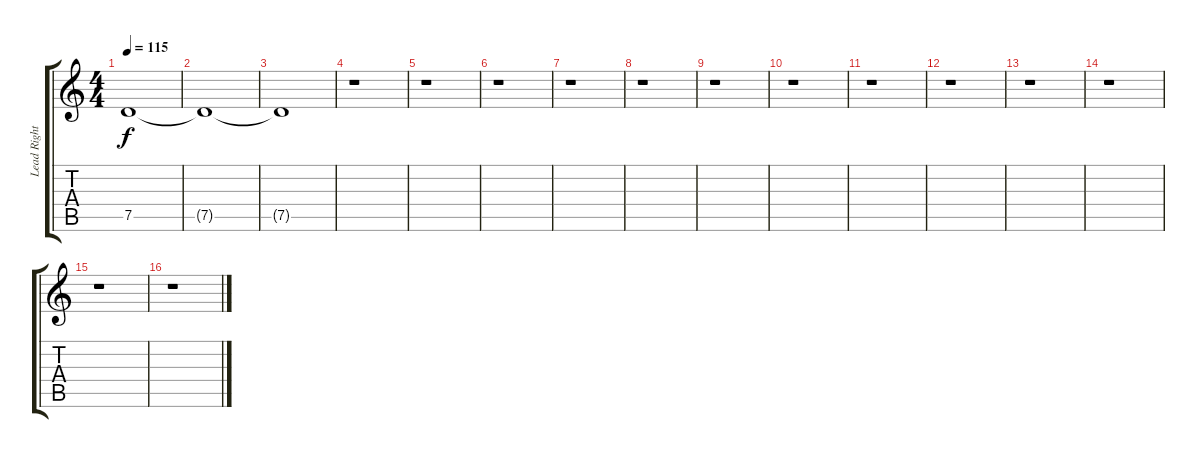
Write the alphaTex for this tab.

\track ("Lead Right" "Lead Right") {instrument distortionguitar}
\staff {score tabs}
\tuning (D4 A3 F3 C3 G2 D2) {hide}
\ts (4 4)
\tempo 115
\clef g2
\ks c
7.5.1{dy f} |
7.5{t}.1 |
7.5{t}.1 |
r.1 |
r.1 |
r.1 |
r.1 |
r.1 |
r.1 |
r.1 |
r.1 |
r.1 |
r.1 |
r.1 |
r.1 |
r.1
